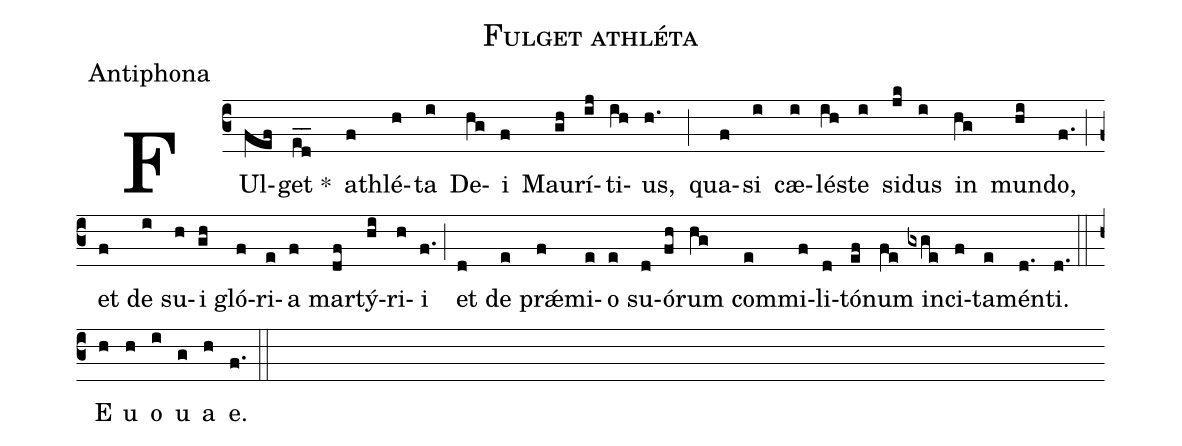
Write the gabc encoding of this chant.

name:Fulget athléta;
office-part:Antiphona;
%%
(c3) FUl(fef)get *(ed__) a(f)thlé(h)ta(i) De(hg)i(f) Mau(gh)rí(ij)ti(ih)us,(h.) (;) qua(f)si(i) cæ(i)lé(ih)ste(i) si(jk)dus(i) in(hg) mun(hi)do,(f.) (;) et(f) de(i) su(h)i(gh) gló(f)ri(e)a(f) mar(df)tý(hi)ri(h)i(f.) (;) et(d) de(e) pr<sp>'ae</sp>(f)mi(e)o(e) su(d)ó(fh)rum(hg) com(e)mi(f)li(d)tó(ef)num(fe) in(gxge)ci(f)ta(e)mén(d.)ti.(d.) (::)

E(h) u(h) o(i) u(g) a(h) e.(f.) (::)
